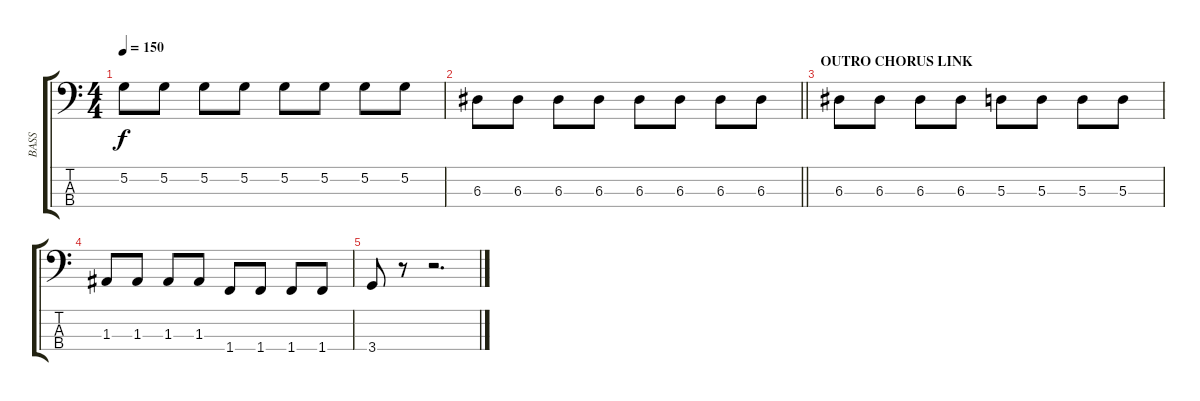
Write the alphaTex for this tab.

\track ("BASS" "BASS") {solo instrument electricbasspick}
\staff {score tabs}
\tuning (G2 D2 A1 E1) {hide}
\ts (4 4)
\tempo 150
\clef f4
\ks c
5.2.8{dy f} 5.2.8 5.2.8 5.2.8 5.2.8 5.2.8 5.2.8 5.2.8 |
\barLineRight lightlight
6.3.8 6.3.8 6.3.8 6.3.8 6.3.8 6.3.8 6.3.8 6.3.8 |
\section ("" "OUTRO CHORUS LINK")
6.3.8 6.3.8 6.3.8 6.3.8 5.3.8 5.3.8 5.3.8 5.3.8 |
1.3.8 1.3.8 1.3.8 1.3.8 1.4.8 1.4.8 1.4.8 1.4.8 |
3.4.8 r.8 r.2{d}
